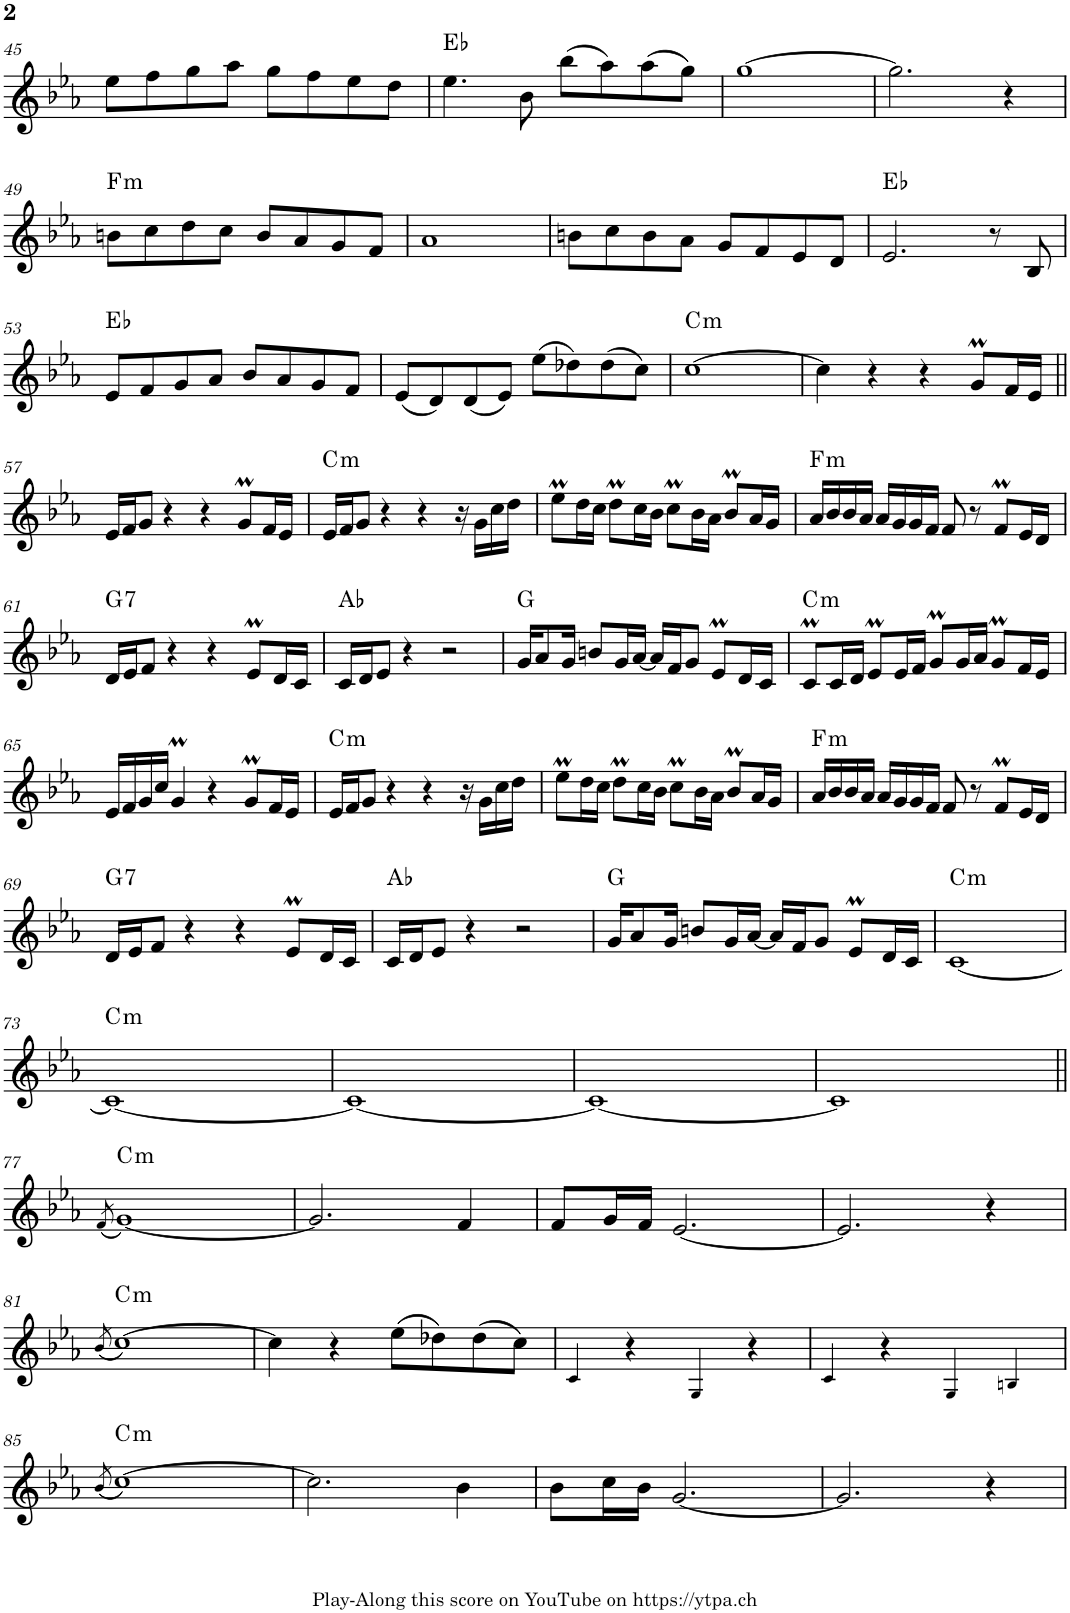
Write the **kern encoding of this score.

**kern	**harte
*part1	*part1
*staff1	*
*I"Piano	*
*I'Pno.	*
!!LO:PB:g=z
*clefG2	*
*k[b-e-a-]	*
*M4/4	*
=45	=45
8ee-\L	.
8ff\	.
8gg\	.
8aa-\J	.
8gg\L	.
8ff\	.
8ee-\	.
8dd\J	.
=46	=46
4.ee-\	Eb:maj
8b-\	.
(8bb-\L	.
8aa-\)	.
(8aa-\	.
8gg\J)	.
=47	=47
[1gg	.
=48	=48
2.gg\]	.
4r	.
!!LO:LB:g=z
=49	=49
!	!LO:H:kt=m
8bn\L	F:min
8cc\	.
8dd\	.
8cc\J	.
8b/L	.
8a-/	.
8g/	.
8f/J	.
=50	=50
1a-	.
=51	=51
8bn\L	.
8cc\	.
8b\	.
8a-\J	.
8g/L	.
8f/	.
8e-/	.
8d/J	.
=52	=52
2.e-/	Eb:maj
8r	.
8B-/	.
!!LO:LB:g=z
=53	=53
8e-/L	Eb:maj
8f/	.
8g/	.
8a-/J	.
8b-/L	.
8a-/	.
8g/	.
8f/J	.
=54	=54
(8e-/L	.
8d/)	.
(8d/	.
8e-/J)	.
(8ee-\L	.
8dd-X\)	.
(8dd-\	.
8cc\J)	.
=55	=55
!	!LO:H:kt=m
[1cc	C:min
=56	=56
4cc\]	.
4r	.
4r	.
8gm/L	.
16f/L	.
16e-/JJ	.
!!LO:LB:g=z
=57||	=57||
16e-/LL	.
16f/J	.
8g/J	.
4r	.
4r	.
8gm/L	.
16f/L	.
16e-/JJ	.
=58	=58
!	!LO:H:kt=m
16e-/LL	C:min
16f/J	.
8g/J	.
4r	.
4r	.
16r	.
16g\LL	.
16cc\	.
16dd\JJ	.
=59	=59
8ee-M\L	.
16dd\L	.
16cc\JJ	.
8ddm\L	.
16cc\L	.
16b-\JJ	.
8ccM\L	.
16b-\L	.
16a-\JJ	.
8b-M/L	.
16a-/L	.
16g/JJ	.
=60	=60
!	!LO:H:kt=m
16a-/LL	F:min
16b-/	.
16b-/	.
16a-/JJ	.
16a-/LL	.
16g/	.
16g/	.
16f/JJ	.
8f/	.
8r	.
8fM/L	.
16e-/L	.
16d/JJ	.
!!LO:LB:g=z
=61	=61
!	!LO:H:kt=7
16d/LL	G:7
16e-/J	.
8f/J	.
4r	.
4r	.
8e-M/L	.
16d/L	.
16c/JJ	.
=62	=62
16c/LL	Ab:maj
16d/J	.
8e-/J	.
4r	.
2r	.
=63	=63
16g/KL	G:maj
8a-/	.
16g/Jk	.
8bn/L	.
16g/L	.
[16a-/JJ	.
16a-/LL]	.
16f/J	.
8g/J	.
8e-M/L	.
16d/L	.
16c/JJ	.
=64	=64
!	!LO:H:kt=m
8cM/L	C:min
16c/L	.
16d/JJ	.
8e-M/L	.
16e-/L	.
16f/JJ	.
8gm/L	.
16g/L	.
16a-/JJ	.
8gm/L	.
16f/L	.
16e-/JJ	.
!!LO:LB:g=z
=65	=65
16e-/LL	.
16f/	.
16g/	.
16cc/JJ	.
4gm/	.
4r	.
8gm/L	.
16f/L	.
16e-/JJ	.
=66	=66
!	!LO:H:kt=m
16e-/LL	C:min
16f/J	.
8g/J	.
4r	.
4r	.
16r	.
16g\LL	.
16cc\	.
16dd\JJ	.
=67	=67
8ee-M\L	.
16dd\L	.
16cc\JJ	.
8ddm\L	.
16cc\L	.
16b-\JJ	.
8ccM\L	.
16b-\L	.
16a-\JJ	.
8b-M/L	.
16a-/L	.
16g/JJ	.
=68	=68
!	!LO:H:kt=m
16a-/LL	F:min
16b-/	.
16b-/	.
16a-/JJ	.
16a-/LL	.
16g/	.
16g/	.
16f/JJ	.
8f/	.
8r	.
8fM/L	.
16e-/L	.
16d/JJ	.
!!LO:LB:g=z
=69	=69
!	!LO:H:kt=7
16d/LL	G:7
16e-/J	.
8f/J	.
4r	.
4r	.
8e-M/L	.
16d/L	.
16c/JJ	.
=70	=70
16c/LL	Ab:maj
16d/J	.
8e-/J	.
4r	.
2r	.
=71	=71
16g/KL	G:maj
8a-/	.
16g/Jk	.
8bn/L	.
16g/L	.
[16a-/JJ	.
16a-/LL]	.
16f/J	.
8g/J	.
8e-M/L	.
16d/L	.
16c/JJ	.
=72	=72
!	!LO:H:kt=m
[1c	C:min
!!LO:LB:g=z
=73	=73
!	!LO:H:kt=m
1c_	C:min
=74	=74
1c_	.
=75	=75
1c_	.
=76	=76
1c]	.
!!LO:LB:g=z
=77||	=77||
(8qf/	.
!	!LO:H:kt=m
[1g)	C:min
=78	=78
2.g/]	.
4f/	.
=79	=79
8f/L	.
16g/L	.
16f/JJ	.
[2.e-/	.
=80	=80
2.e-/]	.
4r	.
!!LO:LB:g=z
=81	=81
(8qb-/	.
!	!LO:H:kt=m
[1cc)	C:min
=82	=82
4cc\]	.
4r	.
(8ee-\L	.
8dd-X\)	.
(8dd-\	.
8cc\J)	.
=83	=83
4c!/	.
4r	.
4G!/	.
4r	.
=84	=84
4c!/	.
4r	.
4G!/	.
4Bn!/	.
!!LO:LB:g=z
=85	=85
(8qb-/	.
!	!LO:H:kt=m
[1cc)	C:min
=86	=86
2.cc\]	.
4b-\	.
=87	=87
8b-\L	.
16cc\L	.
16b-\JJ	.
[2.g/	.
=88	=88
2.g/]	.
4r	.
=	=
*-	*-
